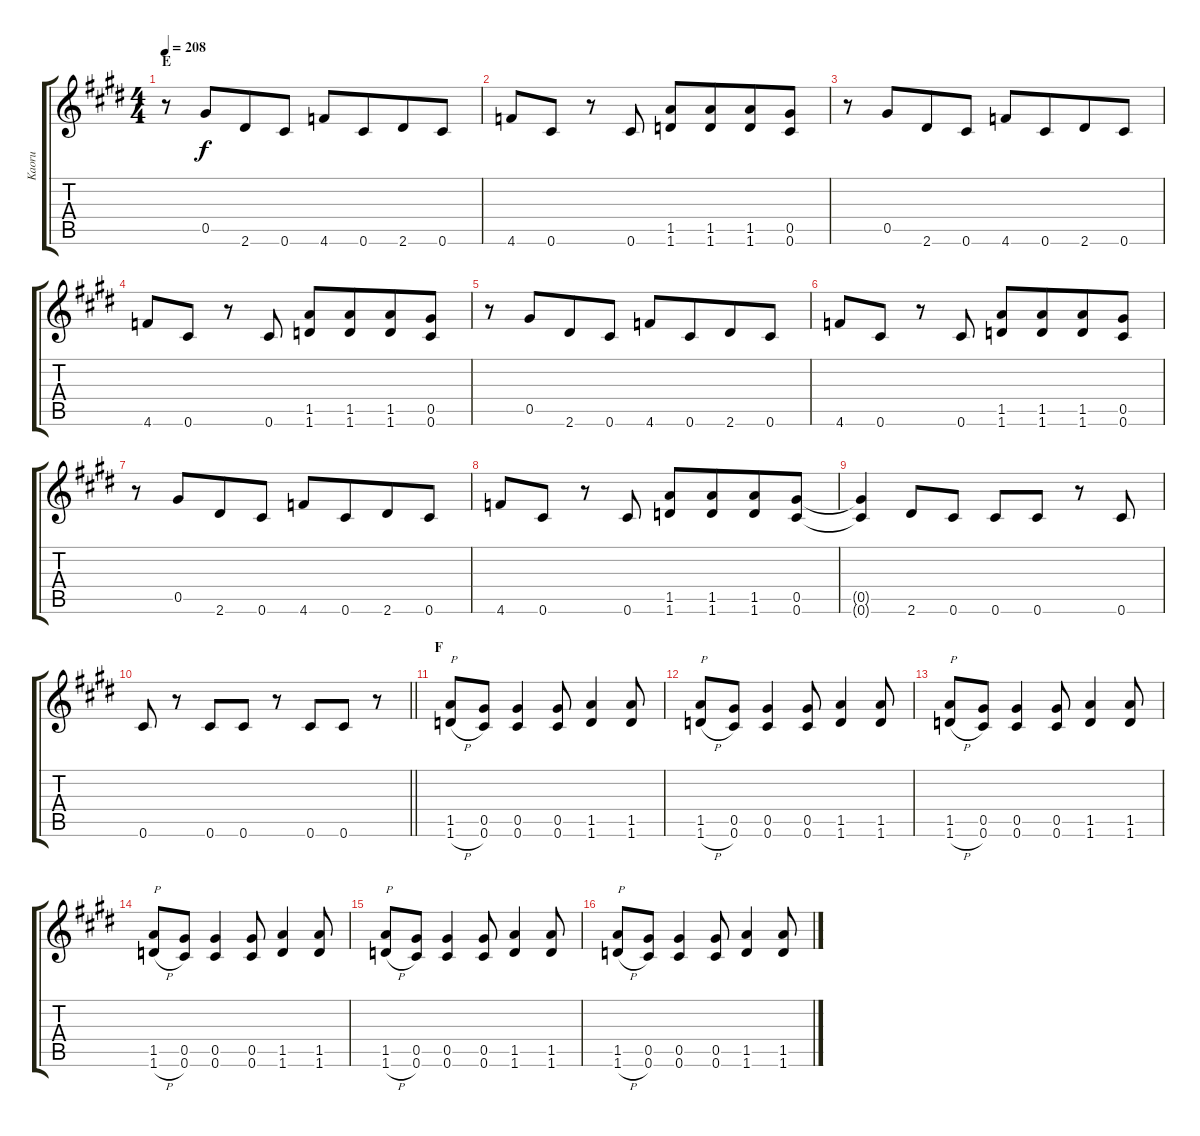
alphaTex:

\track ("Kaoru" "Kaoru") {instrument overdrivenguitar}
\staff {score tabs}
\tuning (Eb4 Bb3 Gb3 Db3 Ab2 Db2) {hide}
\ts (4 4)
\section ("" "E")
\tempo 208
\clef g2
\ks c#minor
r.8{ot 8vb dy f} 0.5.8{ot 8vb beam merge} 2.6.8{ot 8vb} 0.6.8{ot 8vb} 4.6.8{ot 8vb} 0.6.8{ot 8vb beam merge} 2.6.8{ot 8vb} 0.6.8{ot 8vb} |
4.6.8{ot 8vb} 0.6.8{ot 8vb} r.8{ot 8vb} 0.6.8{ot 8vb} (1.5 1.6).8{ot 8vb} (1.5 1.6).8{ot 8vb beam merge} (1.5 1.6).8{ot 8vb} (0.5 0.6).8{ot 8vb} |
r.8{ot 8vb} 0.5.8{ot 8vb beam merge} 2.6.8{ot 8vb} 0.6.8{ot 8vb} 4.6.8{ot 8vb} 0.6.8{ot 8vb beam merge} 2.6.8{ot 8vb} 0.6.8{ot 8vb} |
4.6.8{ot 8vb} 0.6.8{ot 8vb} r.8{ot 8vb} 0.6.8{ot 8vb} (1.5 1.6).8{ot 8vb} (1.5 1.6).8{ot 8vb beam merge} (1.5 1.6).8{ot 8vb} (0.5 0.6).8{ot 8vb} |
r.8{ot 8vb} 0.5.8{ot 8vb beam merge} 2.6.8{ot 8vb} 0.6.8{ot 8vb} 4.6.8{ot 8vb} 0.6.8{ot 8vb beam merge} 2.6.8{ot 8vb} 0.6.8{ot 8vb} |
4.6.8{ot 8vb} 0.6.8{ot 8vb} r.8{ot 8vb} 0.6.8{ot 8vb} (1.5 1.6).8{ot 8vb} (1.5 1.6).8{ot 8vb beam merge} (1.5 1.6).8{ot 8vb} (0.5 0.6).8{ot 8vb} |
r.8{ot 8vb} 0.5.8{ot 8vb beam merge} 2.6.8{ot 8vb} 0.6.8{ot 8vb} 4.6.8{ot 8vb} 0.6.8{ot 8vb beam merge} 2.6.8{ot 8vb} 0.6.8{ot 8vb} |
4.6.8{ot 8vb} 0.6.8{ot 8vb} r.8{ot 8vb} 0.6.8{ot 8vb} (1.5 1.6).8{ot 8vb} (1.5 1.6).8{ot 8vb beam merge} (1.5 1.6).8{ot 8vb} (0.5 0.6).8{ot 8vb} |
(0.5{t} 0.6{t}).4{ot 8vb} 2.6.8{ot 8vb} 0.6.8{ot 8vb} 0.6.8{ot 8vb} 0.6.8{ot 8vb} r.8{ot 8vb} 0.6.8{ot 8vb} |
\barLineRight lightlight
0.6.8{ot 8vb} r.8{ot 8vb} 0.6.8{ot 8vb} 0.6.8{ot 8vb} r.8{ot 8vb} 0.6.8{ot 8vb beam merge} 0.6.8{ot 8vb} r.8{ot 8vb} |
\section ("" "F")
(1.5 1.6{h}).8{ot 8vb txt "P"} (0.5 0.6).8{ot 8vb} (0.5 0.6).4{ot 8vb} (0.5 0.6).8{ot 8vb} (1.5 1.6).4{ot 8vb} (1.5 1.6).8{ot 8vb} |
(1.5 1.6{h}).8{ot 8vb txt "P"} (0.5 0.6).8{ot 8vb} (0.5 0.6).4{ot 8vb} (0.5 0.6).8{ot 8vb} (1.5 1.6).4{ot 8vb} (1.5 1.6).8{ot 8vb} |
(1.5 1.6{h}).8{ot 8vb txt "P"} (0.5 0.6).8{ot 8vb} (0.5 0.6).4{ot 8vb} (0.5 0.6).8{ot 8vb} (1.5 1.6).4{ot 8vb} (1.5 1.6).8{ot 8vb} |
(1.5 1.6{h}).8{ot 8vb txt "P"} (0.5 0.6).8{ot 8vb} (0.5 0.6).4{ot 8vb} (0.5 0.6).8{ot 8vb} (1.5 1.6).4{ot 8vb} (1.5 1.6).8{ot 8vb} |
(1.5 1.6{h}).8{ot 8vb txt "P"} (0.5 0.6).8{ot 8vb} (0.5 0.6).4{ot 8vb} (0.5 0.6).8{ot 8vb} (1.5 1.6).4{ot 8vb} (1.5 1.6).8{ot 8vb} |
(1.5 1.6{h}).8{ot 8vb txt "P"} (0.5 0.6).8{ot 8vb} (0.5 0.6).4{ot 8vb} (0.5 0.6).8{ot 8vb} (1.5 1.6).4{ot 8vb} (1.5 1.6).8{ot 8vb}
